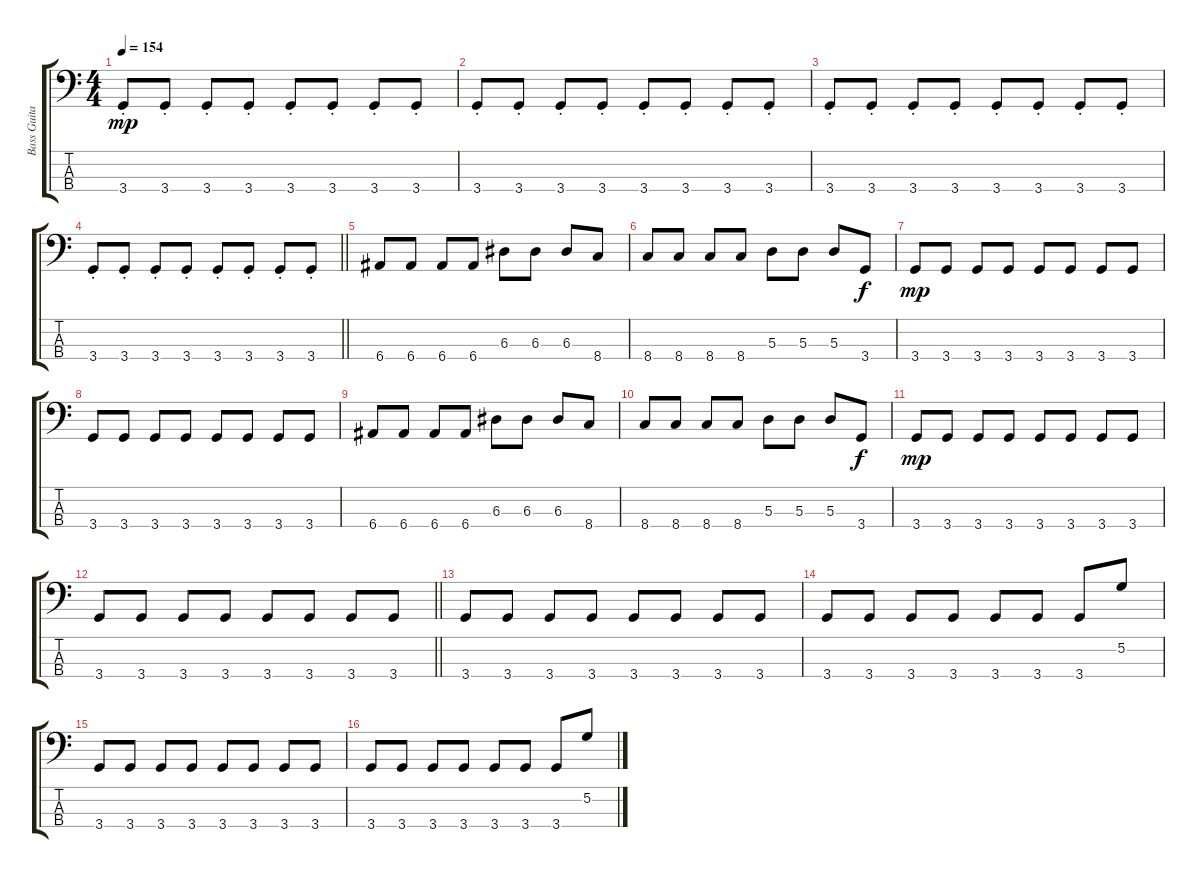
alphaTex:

\track ("Bass Guitar" "Bass Guita") {instrument electricbasspick}
\staff {score tabs}
\tuning (G2 D2 A1 E1) {hide}
\ts (4 4)
\tempo 154
\clef f4
\ks c
3.4{st}.8{dy mp} 3.4{st}.8 3.4{st}.8 3.4{st}.8 3.4{st}.8 3.4{st}.8 3.4{st}.8 3.4{st}.8 |
3.4{st}.8 3.4{st}.8 3.4{st}.8 3.4{st}.8 3.4{st}.8 3.4{st}.8 3.4{st}.8 3.4{st}.8 |
3.4{st}.8 3.4{st}.8 3.4{st}.8 3.4{st}.8 3.4{st}.8 3.4{st}.8 3.4{st}.8 3.4{st}.8 |
\barLineRight lightlight
3.4{st}.8 3.4{st}.8 3.4{st}.8 3.4{st}.8 3.4{st}.8 3.4{st}.8 3.4{st}.8 3.4{st}.8 |
6.4.8 6.4.8 6.4.8 6.4.8 6.3.8 6.3.8 6.3.8 8.4.8 |
8.4.8 8.4.8 8.4.8 8.4.8 5.3.8 5.3.8 5.3.8 3.4.8{dy f} |
3.4.8{dy mp} 3.4.8 3.4.8 3.4.8 3.4.8 3.4.8 3.4.8 3.4.8 |
3.4.8 3.4.8 3.4.8 3.4.8 3.4.8 3.4.8 3.4.8 3.4.8 |
6.4.8 6.4.8 6.4.8 6.4.8 6.3.8 6.3.8 6.3.8 8.4.8 |
8.4.8 8.4.8 8.4.8 8.4.8 5.3.8 5.3.8 5.3.8 3.4.8{dy f} |
3.4.8{dy mp} 3.4.8 3.4.8 3.4.8 3.4.8 3.4.8 3.4.8 3.4.8 |
\barLineRight lightlight
3.4.8 3.4.8 3.4.8 3.4.8 3.4.8 3.4.8 3.4.8 3.4.8 |
3.4.8 3.4.8 3.4.8 3.4.8 3.4.8 3.4.8 3.4.8 3.4.8 |
3.4.8 3.4.8 3.4.8 3.4.8 3.4.8 3.4.8 3.4.8 5.2.8 |
3.4.8 3.4.8 3.4.8 3.4.8 3.4.8 3.4.8 3.4.8 3.4.8 |
3.4.8 3.4.8 3.4.8 3.4.8 3.4.8 3.4.8 3.4.8 5.2.8
